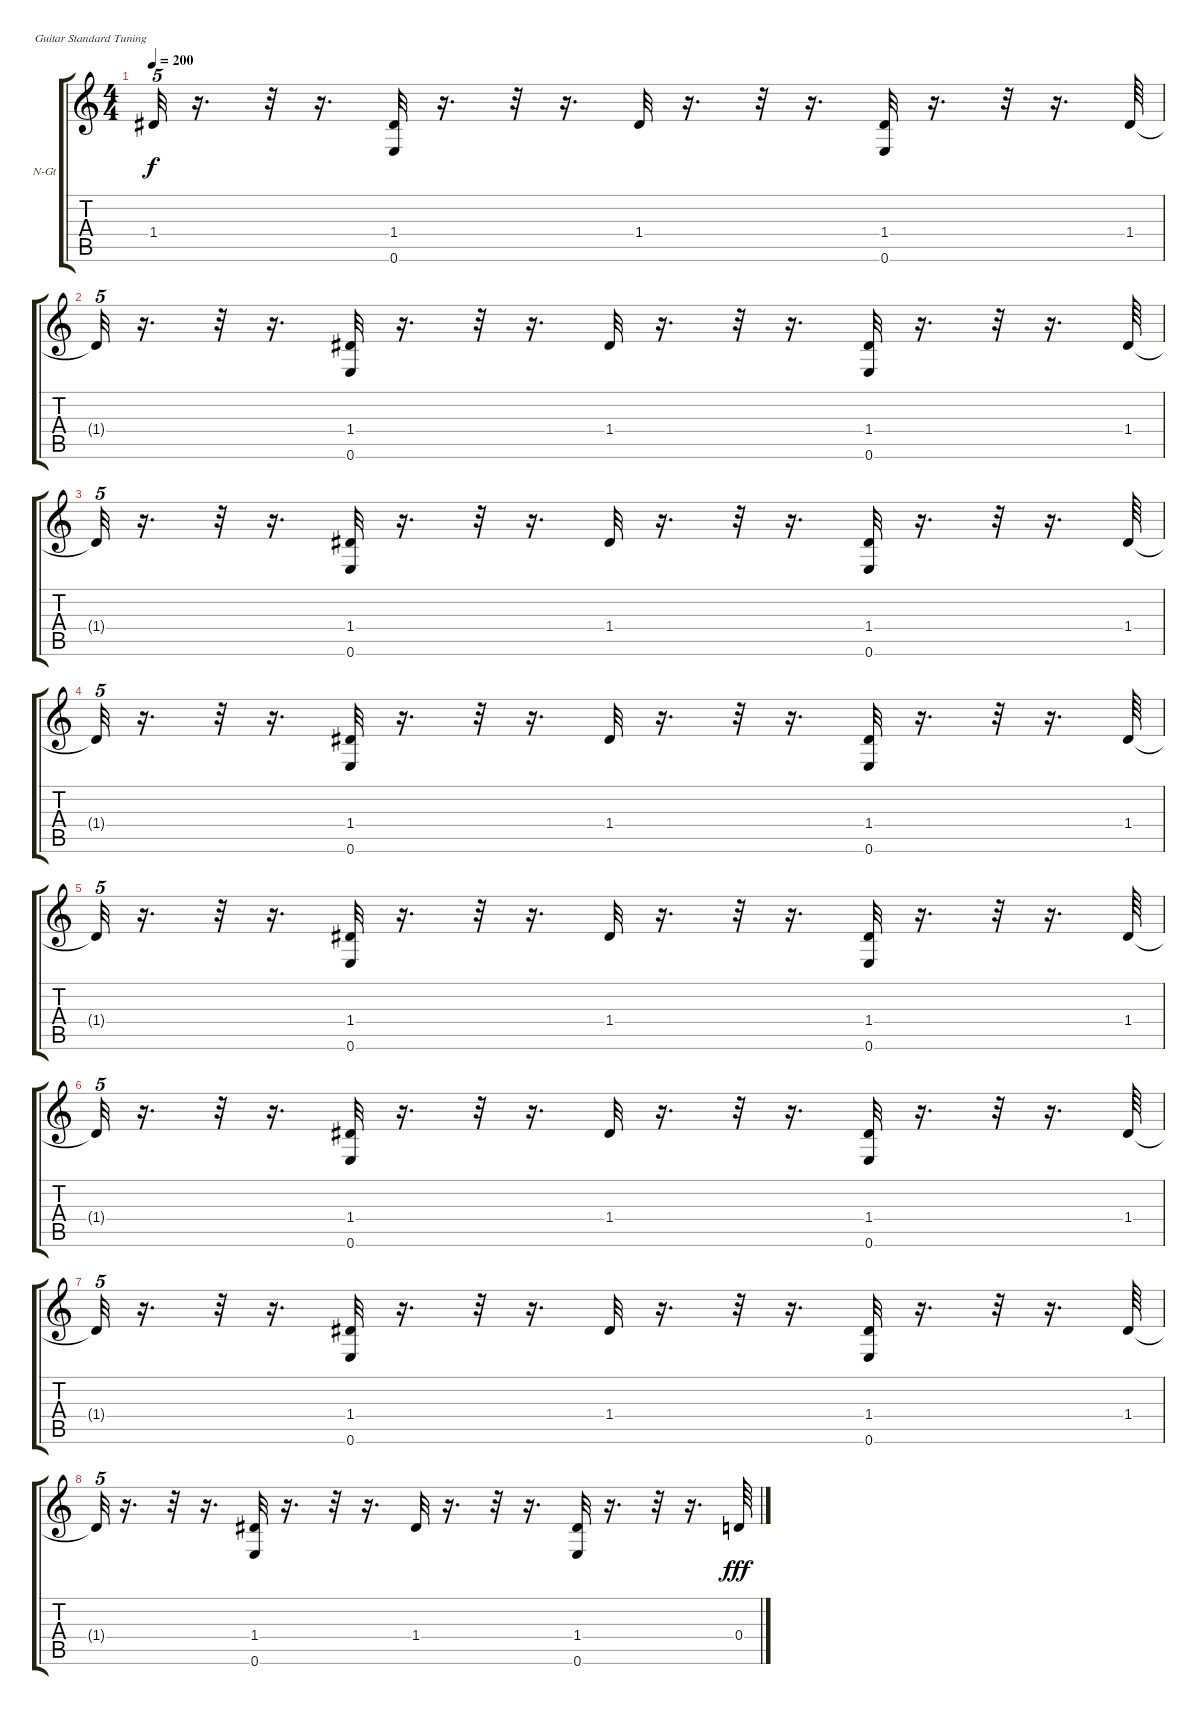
\bracketExtendMode groupsimilarinstruments
\firstSystemTrackNameOrientation horizontal
\otherSystemsTrackNameOrientation horizontal
\track ("Акустика" "N-Gt") {instrument acousticguitarnylon}
\staff {score tabs}
\tuning (E4 B3 G3 D3 A2 E2)
\ts (4 4)
\tempo 200
\clef g2
\ks c
1.4{t}.32{tu (5 4) dy f} r.16{d} r.32 r.16{d} (1.4 0.6).32 r.16{d} r.32 r.16{d} 1.4.32 r.16{d} r.32 r.16{d} (1.4 0.6).32 r.16{d} r.32 r.16{d} 1.4.64 |
1.4{t}.32{tu (5 4)} r.16{d} r.32 r.16{d} (1.4 0.6).32 r.16{d} r.32 r.16{d} 1.4.32 r.16{d} r.32 r.16{d} (1.4 0.6).32 r.16{d} r.32 r.16{d} 1.4.64 |
1.4{t}.32{tu (5 4)} r.16{d} r.32 r.16{d} (1.4 0.6).32 r.16{d} r.32 r.16{d} 1.4.32 r.16{d} r.32 r.16{d} (1.4 0.6).32 r.16{d} r.32 r.16{d} 1.4.64 |
1.4{t}.32{tu (5 4)} r.16{d} r.32 r.16{d} (1.4 0.6).32 r.16{d} r.32 r.16{d} 1.4.32 r.16{d} r.32 r.16{d} (1.4 0.6).32 r.16{d} r.32 r.16{d} 1.4.64 |
1.4{t}.32{tu (5 4)} r.16{d} r.32 r.16{d} (1.4 0.6).32 r.16{d} r.32 r.16{d} 1.4.32 r.16{d} r.32 r.16{d} (1.4 0.6).32 r.16{d} r.32 r.16{d} 1.4.64 |
1.4{t}.32{tu (5 4)} r.16{d} r.32 r.16{d} (1.4 0.6).32 r.16{d} r.32 r.16{d} 1.4.32 r.16{d} r.32 r.16{d} (1.4 0.6).32 r.16{d} r.32 r.16{d} 1.4.64 |
1.4{t}.32{tu (5 4)} r.16{d} r.32 r.16{d} (1.4 0.6).32 r.16{d} r.32 r.16{d} 1.4.32 r.16{d} r.32 r.16{d} (1.4 0.6).32 r.16{d} r.32 r.16{d} 1.4.64 |
1.4{t}.32{tu (5 4)} r.16{d} r.32 r.16{d} (1.4 0.6).32 r.16{d} r.32 r.16{d} 1.4.32 r.16{d} r.32 r.16{d} (1.4 0.6).32 r.16{d} r.32 r.16{d} 0.4.64{dy fff}
